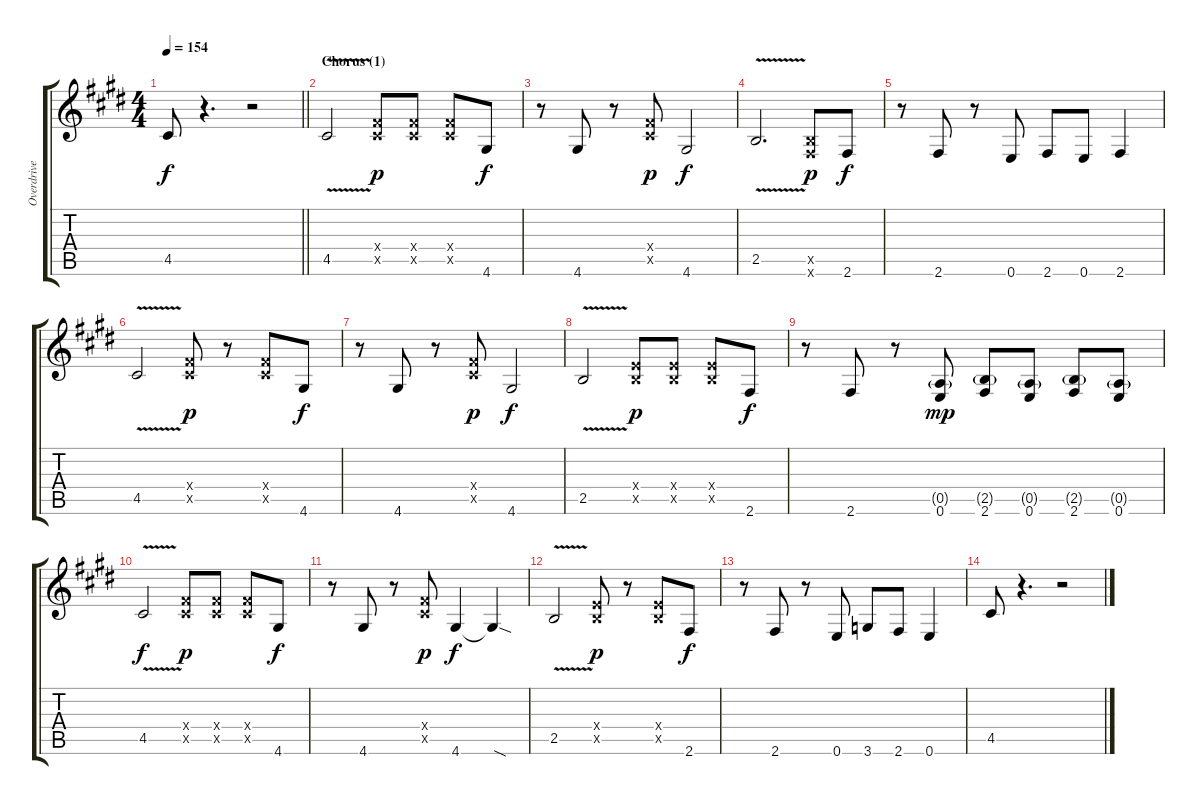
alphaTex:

\track ("Overdrive Rhythm" "Overdrive ") {instrument overdrivenguitar}
\staff {score tabs}
\tuning (E4 B3 G3 D3 A2 E2) {hide}
\ts (4 4)
\tempo 154
\clef g2
\barLineRight lightlight
\ks c#minor
4.5.8{dy f} r.4{d} r.2 |
\section ("" "Chorus (1)")
4.5{v}.2 (4.4{x} 4.5{x}).8{dy p} (4.4{x} 4.5{x}).8 (4.4{x} 4.5{x}).8 4.6.8{dy f} |
r.8 4.6.8 r.8 (4.4{x} 4.5{x}).8{dy p} 4.6.2{dy f} |
2.5{v}.2{d} (2.5{x} 2.6{x}).8{dy p} 2.6.8{dy f} |
r.8 2.6.8 r.8 0.6.8 2.6.8 0.6.8 2.6.4 |
4.5{v}.2 (4.4{x} 4.5{x}).8{dy p} r.8 (4.4{x} 4.5{x}).8 4.6.8{dy f} |
r.8 4.6.8 r.8 (4.4{x} 4.5{x}).8{dy p} 4.6.2{dy f} |
2.5{v}.2 (2.4{x} 2.5{x}).8{dy p} (2.4{x} 2.5{x}).8 (2.4{x} 2.5{x}).8 2.6.8{dy f} |
r.8 2.6.8 r.8 (0.5{g} 0.6).8{dy mp} (2.5{g} 2.6).8 (0.5{g} 0.6).8 (2.5{g} 2.6).8 (0.5{g} 0.6).8 |
4.5{v}.2{dy f} (4.4{x} 4.5{x}).8{dy p} (4.4{x} 4.5{x}).8 (4.4{x} 4.5{x}).8 4.6.8{dy f} |
r.8 4.6.8 r.8 (4.4{x} 4.5{x}).8{dy p} 4.6.4{dy f} 4.6{sod t}.4 |
2.5{v}.2 (2.4{x} 2.5{x}).8{dy p} r.8 (2.4{x} 2.5{x}).8 2.6.8{dy f} |
r.8 2.6.8 r.8 0.6.8 3.6.8 2.6.8 0.6.4 |
4.5.8 r.4{d} r.2
